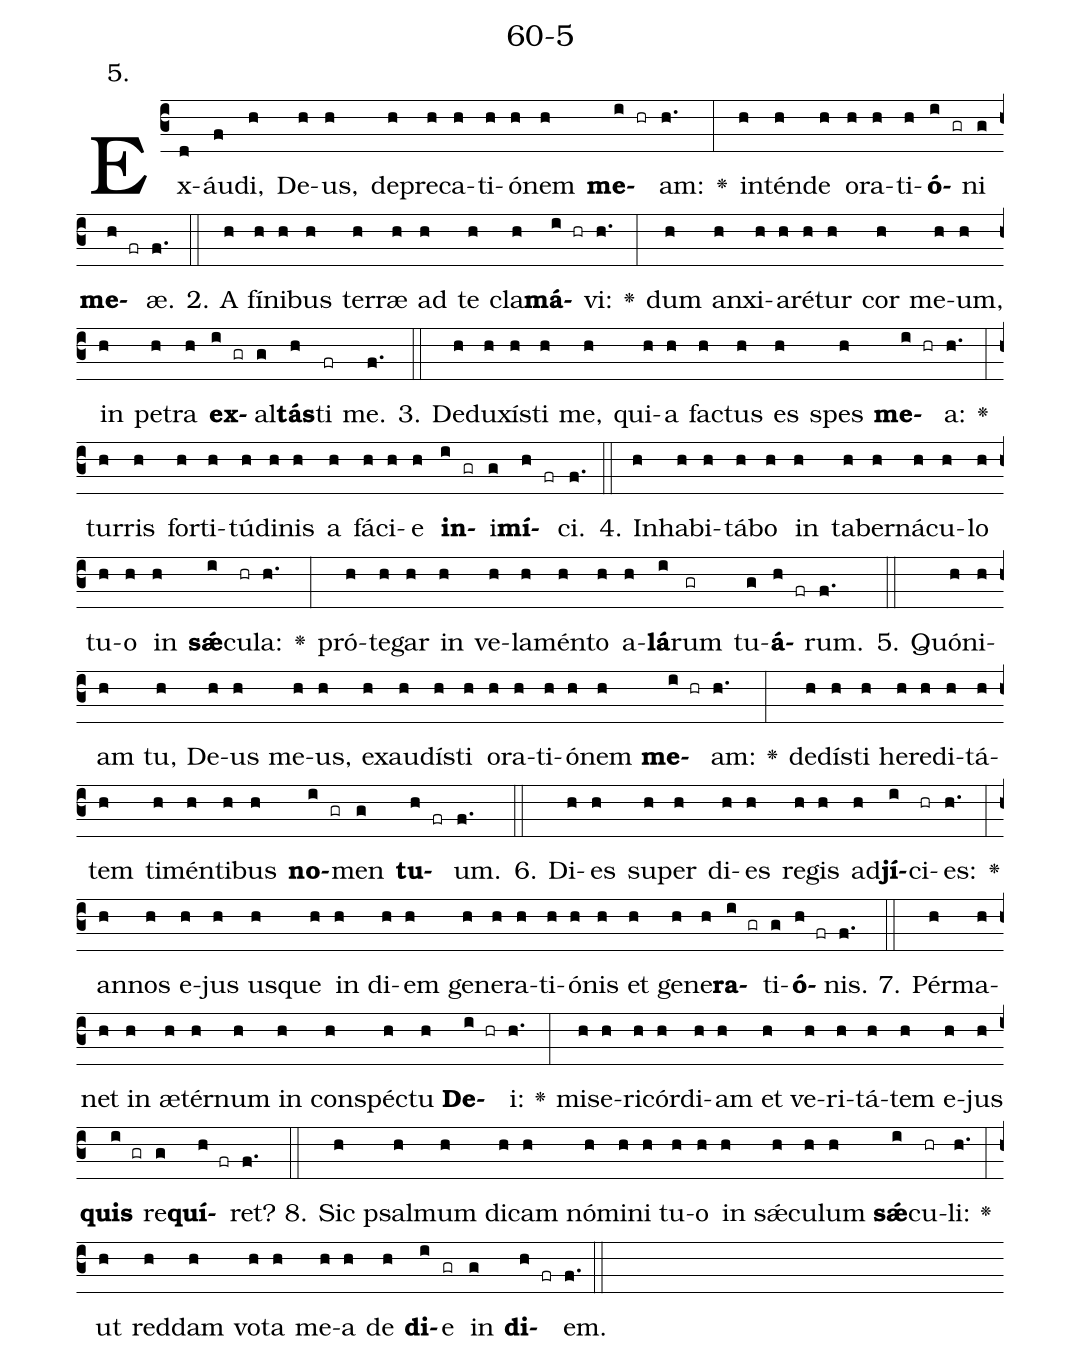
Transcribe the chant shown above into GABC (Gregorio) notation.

name: 60-5;
annotation: 5.;
%%
(c3)Ex(d)áu(f)di,(h) De(h)us,(h) de(h)pre(h)ca(h)ti(h)ó(h)nem(h) <b>me</b>(i hr)am:(h.) <v>\greheightstar</v>(:) in(h)tén(h)de(h) o(h)ra(h)ti(h)<b>ó</b>(i gr)ni(g) <b>me</b>(h fr)æ.(f.) (::)
2. A(h) fí(h)ni(h)bus(h) ter(h)ræ(h) ad(h) te(h) cla(h)<b>má</b>(i hr)vi:(h.) <v>\greheightstar</v>(:) dum(h) an(h)xi(h)a(h)ré(h)tur(h) cor(h) me(h)um,(h) in(h) pe(h)tra(h) <b>ex</b>(i gr)al(g)<b>tás</b>(h)ti(fr) me.(f.) (::)
3. De(h)du(h)xís(h)ti(h) me,(h) qui(h)a(h) fac(h)tus(h) es(h) spes(h) <b>me</b>(i hr)a:(h.) <v>\greheightstar</v>(:) tur(h)ris(h) for(h)ti(h)tú(h)di(h)nis(h) a(h) fá(h)ci(h)e(h) <b>in</b>(i gr)i(g)<b>mí</b>(h fr)ci.(f.) (::)
4. In(h)ha(h)bi(h)tá(h)bo(h) in(h) ta(h)ber(h)ná(h)cu(h)lo(h) tu(h)o(h) in(h) <b>sǽ</b>(i)cu(hr)la:(h.) <v>\greheightstar</v>(:) pró(h)te(h)gar(h) in(h) ve(h)la(h)mén(h)to(h) a(h)<b>lá</b>(i)rum(gr) tu(g)<b>á</b>(h fr)rum.(f.) (::)
5. Quón(h)i(h)am(h) tu,(h) De(h)us(h) me(h)us,(h) ex(h)au(h)dís(h)ti(h) o(h)ra(h)ti(h)ó(h)nem(h) <b>me</b>(i hr)am:(h.) <v>\greheightstar</v>(:) de(h)dís(h)ti(h) he(h)re(h)di(h)tá(h)tem(h) ti(h)mén(h)ti(h)bus(h) <b>no</b>(i gr)men(g) <b>tu</b>(h fr)um.(f.) (::)
6. Di(h)es(h) su(h)per(h) di(h)es(h) re(h)gis(h) ad(h)<b>jí</b>(i)ci(hr)es:(h.) <v>\greheightstar</v>(:) an(h)nos(h) e(h)jus(h) us(h)que(h) in(h) di(h)em(h) ge(h)ne(h)ra(h)ti(h)ó(h)nis(h) et(h) ge(h)ne(h)<b>ra</b>(i gr)ti(g)<b>ó</b>(h fr)nis.(f.) (::)
7. Pér(h)ma(h)net(h) in(h) æ(h)tér(h)num(h) in(h) con(h)spéc(h)tu(h) <b>De</b>(i hr)i:(h.) <v>\greheightstar</v>(:) mi(h)se(h)ri(h)cór(h)di(h)am(h) et(h) ve(h)ri(h)tá(h)tem(h) e(h)jus(h) <b>quis</b>(i gr) re(g)<b>quí</b>(h fr)ret?(f.) (::)
8. Sic(h) psal(h)mum(h) di(h)cam(h) nó(h)mi(h)ni(h) tu(h)o(h) in(h) sǽ(h)cu(h)lum(h) <b>sǽ</b>(i)cu(hr)li:(h.) <v>\greheightstar</v>(:) ut(h) red(h)dam(h) vo(h)ta(h) me(h)a(h) de(h) <b>di</b>(i)e(gr) in(g) <b>di</b>(h fr)em.(f.) (::)
